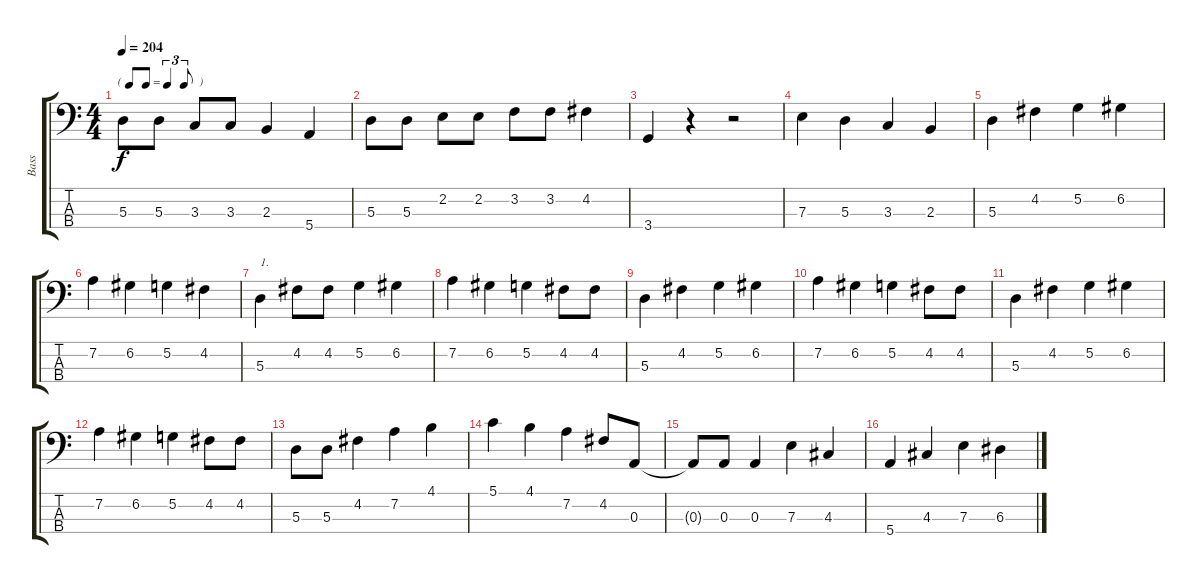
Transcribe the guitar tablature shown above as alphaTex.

\track ("Bass" "Bass") {instrument acousticbass}
\staff {score tabs}
\tuning (G2 D2 A1 E1) {hide}
\ts (4 4)
\tf triplet8th
\tempo 204
\clef f4
\ks c
5.3.8{dy f} 5.3.8 3.3.8 3.3.8 2.3.4 5.4.4 |
5.3.8 5.3.8 2.2.8 2.2.8 3.2.8 3.2.8 4.2.4 |
3.4.4 r.4 r.2 |
7.3.4 5.3.4 3.3.4 2.3.4 |
5.3.4 4.2.4 5.2.4 6.2.4 |
7.2.4 6.2.4 5.2.4 4.2.4 |
5.3.4{txt "1."} 4.2.8 4.2.8 5.2.4 6.2.4 |
7.2.4 6.2.4 5.2.4 4.2.8 4.2.8 |
5.3.4 4.2.4 5.2.4 6.2.4 |
7.2.4 6.2.4 5.2.4 4.2.8 4.2.8 |
5.3.4 4.2.4 5.2.4 6.2.4 |
7.2.4 6.2.4 5.2.4 4.2.8 4.2.8 |
5.3.8 5.3.8 4.2.4 7.2.4 4.1.4 |
5.1.4 4.1.4 7.2.4 4.2.8 0.3.8 |
0.3{t}.8 0.3.8 0.3.4 7.3.4 4.3.4 |
5.4.4 4.3.4 7.3.4 6.3.4
